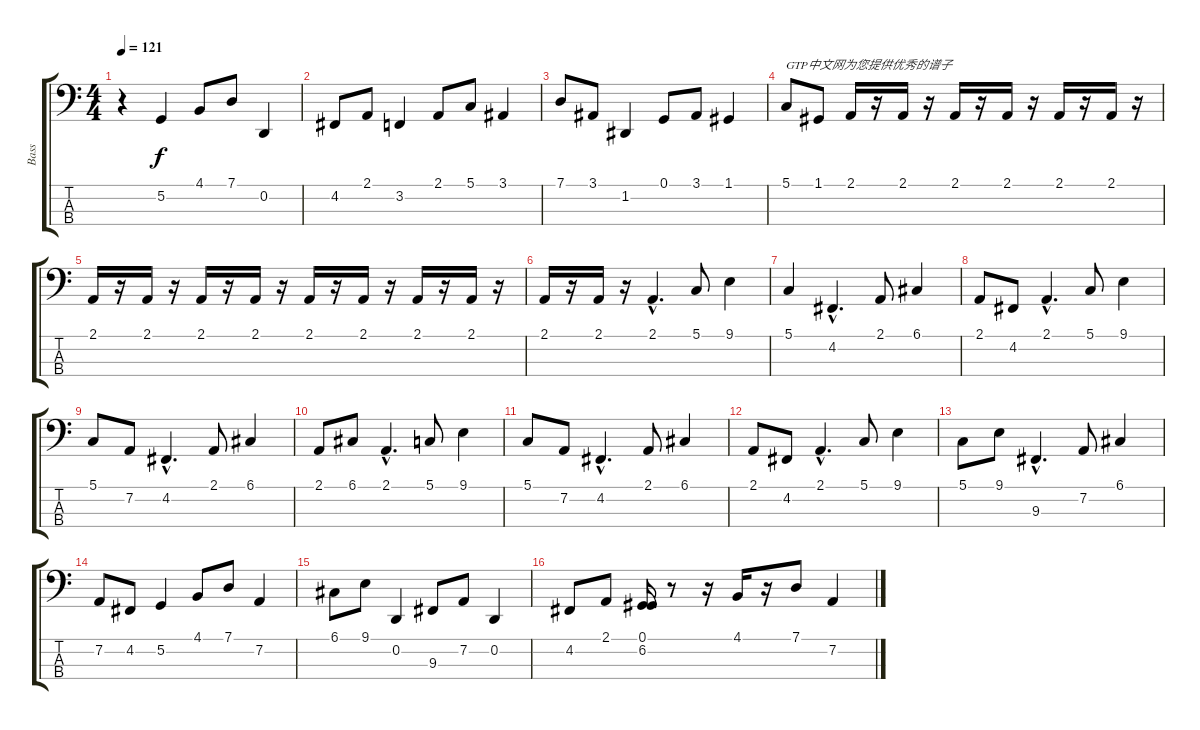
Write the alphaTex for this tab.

\track ("Bass" "Bass") {instrument sopranosax}
\staff {score tabs}
\tuning (G2 D2 A1 E1) {hide}
\ts (4 4)
\tempo 121
\clef f4
\ks c
r.4{dy f instrument sopranosax} 5.2.4 4.1.8 7.1.8 0.2.4 |
4.2.8 2.1.8 3.2.4 2.1.8 5.1.8 3.1.4 |
7.1.8 3.1.8 1.2.4 0.1.8 3.1.8 1.1.4 |
5.1.8{txt "GTP中文网为您提供优秀的谱子"} 1.1.8 2.1.16 r.16 2.1.16 r.16 2.1.16 r.16 2.1.16 r.16 2.1.16 r.16 2.1.16 r.16 |
2.1.16 r.16 2.1.16 r.16 2.1.16 r.16 2.1.16 r.16 2.1.16 r.16 2.1.16 r.16 2.1.16 r.16 2.1.16 r.16 |
2.1.16 r.16 2.1.16 r.16 2.1{hac}.4{d} 5.1.8 9.1.4 |
5.1.4 4.2{hac}.4{d} 2.1.8 6.1.4 |
2.1.8 4.2.8 2.1{hac}.4{d} 5.1.8 9.1.4 |
5.1.8 7.2.8 4.2{hac}.4{d} 2.1.8 6.1.4 |
2.1.8 6.1.8 2.1{hac}.4{d} 5.1.8 9.1.4 |
5.1.8 7.2.8 4.2{hac}.4{d} 2.1.8 6.1.4 |
2.1.8 4.2.8 2.1{hac}.4{d} 5.1.8 9.1.4 |
5.1.8 9.1.8 9.3{hac}.4{d} 7.2.8 6.1.4 |
7.2.8 4.2.8 5.2.4 4.1.8 7.1.8 7.2.4 |
6.1.8 9.1.8 0.2.4 9.3.8 7.2.8 0.2.4 |
4.2.8 2.1.8 (0.1 6.2).16 r.8 r.16 4.1.16 r.16 7.1.8 7.2.4
